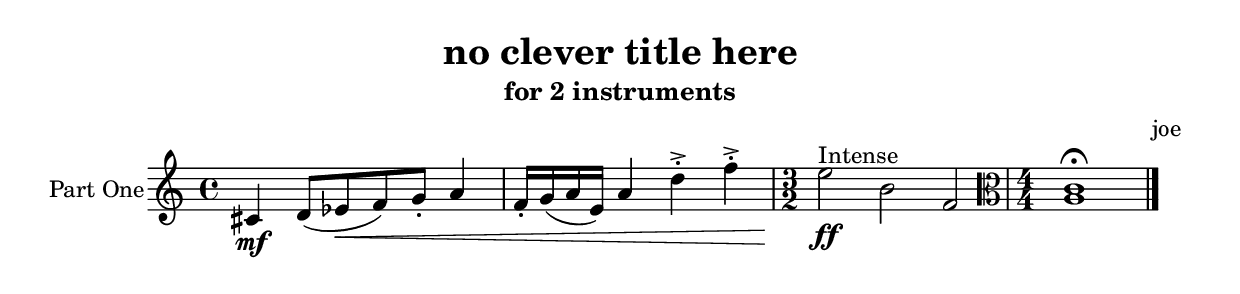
\version "2.24.0"

% this is part for PlayerOne

\version "2.24.0"

% these are the instrument definitions

\language "english"

playerone = \relative c' {
  cs4\mf d8[( ef\< f) g-.] a4 |
  f16-. g( a e) a4 d->-. f->-. |
  \time 3/2
  e2\ff^Intense b f |
  \clef alto
  \numericTimeSignature \time 4/4
  <c a>1\fermata \bar "|." |
}

playertwo = \relative c' {
  \clef "bass"
  g2 <af c>2 |
  \tuplet 5/4 { a16 g f e f } g2 e4 |
  fs2 d2 c2 |
  \numericTimeSignature <d ef>1\fermata |
}


\header {
  title = "no clever title here"
  composer = "joe"
  subtitle = "for 2 instruments"
}

\score {
\new Staff \with {instrumentName = "Part One" } \playerone
}